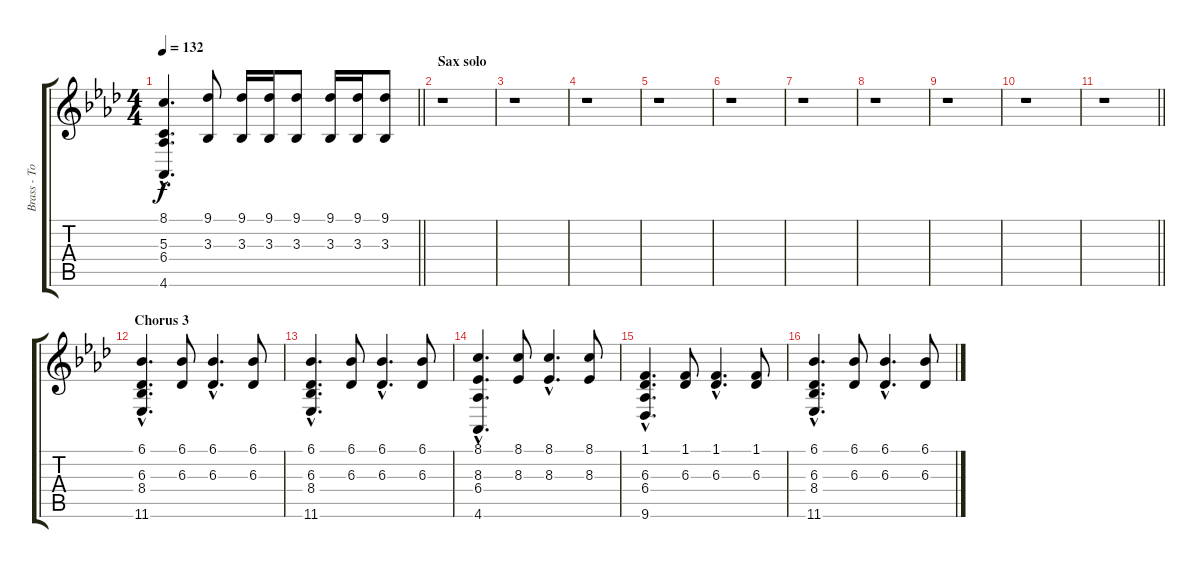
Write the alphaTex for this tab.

\track ("Brass - Tower of Power" "Brass - To") {instrument trumpet}
\staff {score tabs}
\tuning (E4 B3 G3 D3 A2 E2) {hide}
\ts (4 4)
\tempo 132
\clef g2
\barLineRight lightlight
\ks ab
(8.1{hac} 5.3{hac} 6.4 4.6).4{d dy f} (9.1 3.3).8 (9.1 3.3).16 (9.1 3.3).16 (9.1 3.3).8 (9.1 3.3).16 (9.1 3.3).16 (9.1 3.3).8 |
\section ("" "Sax solo")
r.1 |
r.1 |
r.1 |
r.1 |
r.1 |
r.1 |
r.1 |
r.1 |
r.1 |
\barLineRight lightlight
r.1 |
\section ("" "Chorus 3")
(6.1{hac} 6.3{hac} 8.4 11.6).4{d} (6.1 6.3).8 (6.1{hac} 6.3{hac}).4{d} (6.1 6.3).8 |
(6.1{hac} 6.3{hac} 8.4 11.6).4{d} (6.1 6.3).8 (6.1{hac} 6.3{hac}).4{d} (6.1 6.3).8 |
(8.1{hac} 8.3{hac} 6.4 4.6).4{d} (8.1 8.3).8 (8.1{hac} 8.3{hac}).4{d} (8.1 8.3).8 |
(1.1{hac} 6.3{hac} 6.4 9.6).4{d} (1.1 6.3).8 (1.1{hac} 6.3{hac}).4{d} (1.1 6.3).8 |
(6.1{hac} 6.3{hac} 8.4 11.6).4{d} (6.1 6.3).8 (6.1{hac} 6.3{hac}).4{d} (6.1 6.3).8
